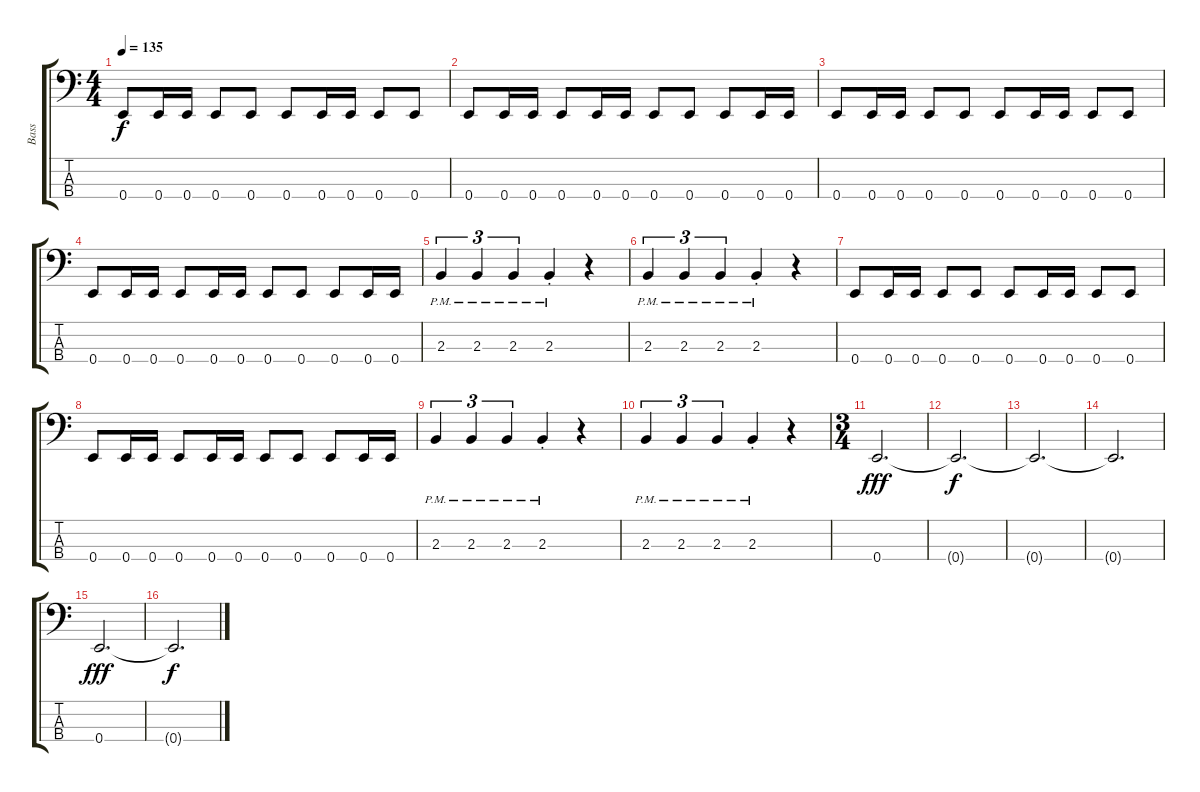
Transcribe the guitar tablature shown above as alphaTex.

\track ("Bass" "Bass") {instrument electricbassfinger}
\staff {score tabs}
\tuning (G2 D2 A1 E1) {hide}
\ts (4 4)
\tempo 135
\clef f4
\ks c
0.4.8{dy f} 0.4.16 0.4.16 0.4.8 0.4.8 0.4.8 0.4.16 0.4.16 0.4.8 0.4.8 |
0.4.8 0.4.16 0.4.16 0.4.8 0.4.16 0.4.16 0.4.8 0.4.8 0.4.8 0.4.16 0.4.16 |
0.4.8 0.4.16 0.4.16 0.4.8 0.4.8 0.4.8 0.4.16 0.4.16 0.4.8 0.4.8 |
0.4.8 0.4.16 0.4.16 0.4.8 0.4.16 0.4.16 0.4.8 0.4.8 0.4.8 0.4.16 0.4.16 |
2.3{pm}.4{tu (3 2)} 2.3{pm}.4{tu (3 2)} 2.3{pm}.4{tu (3 2)} 2.3{pm st}.4 r.4 |
2.3{pm}.4{tu (3 2)} 2.3{pm}.4{tu (3 2)} 2.3{pm}.4{tu (3 2)} 2.3{pm st}.4 r.4 |
0.4.8 0.4.16 0.4.16 0.4.8 0.4.8 0.4.8 0.4.16 0.4.16 0.4.8 0.4.8 |
0.4.8 0.4.16 0.4.16 0.4.8 0.4.16 0.4.16 0.4.8 0.4.8 0.4.8 0.4.16 0.4.16 |
2.3{pm}.4{tu (3 2)} 2.3{pm}.4{tu (3 2)} 2.3{pm}.4{tu (3 2)} 2.3{pm st}.4 r.4 |
2.3{pm}.4{tu (3 2)} 2.3{pm}.4{tu (3 2)} 2.3{pm}.4{tu (3 2)} 2.3{pm st}.4 r.4 |
\ts (3 4)
0.4.2{d dy fff} |
0.4{t}.2{d dy f} |
0.4{t}.2{d} |
0.4{t}.2{d} |
0.4.2{d dy fff} |
0.4{t}.2{d dy f}
